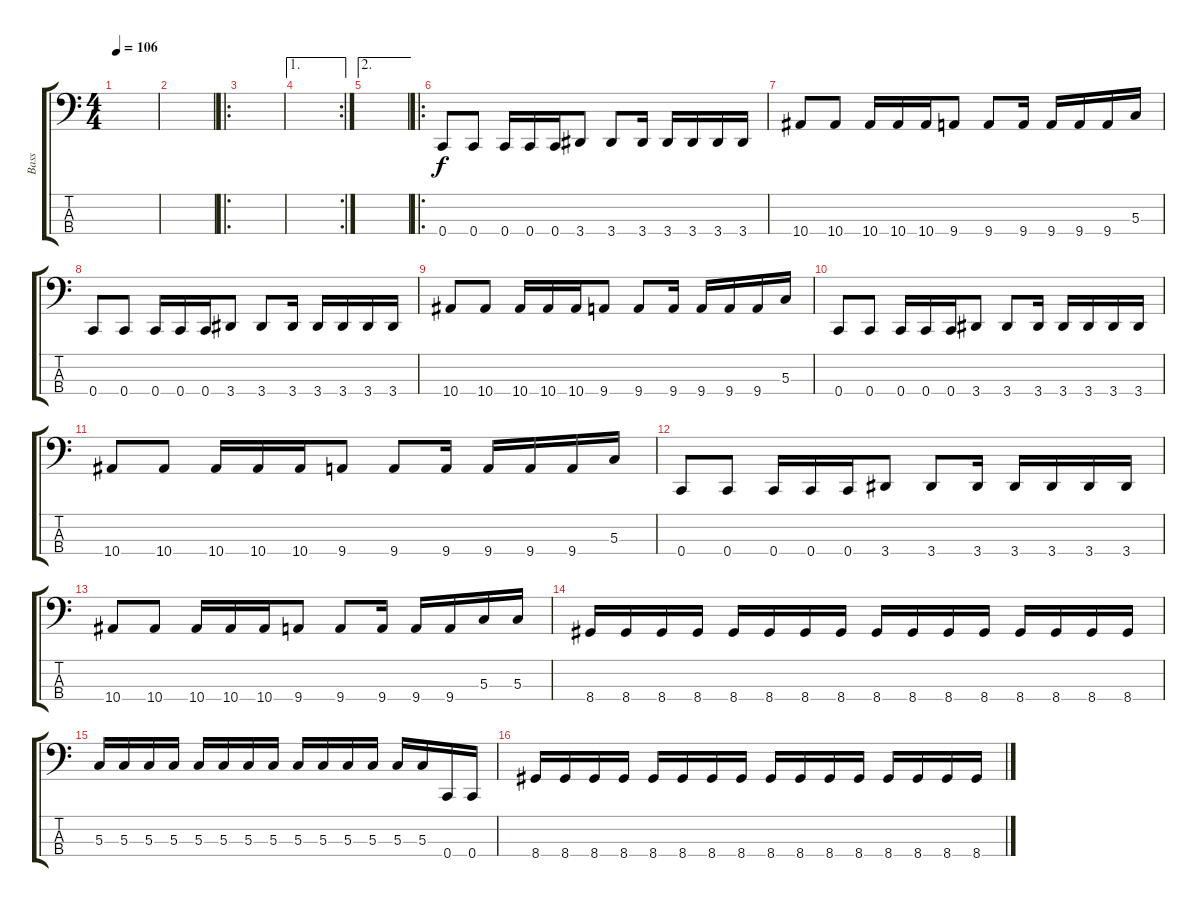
\track ("Bass" "Bass") {instrument electricbassfinger}
\staff {score tabs}
\tuning (F2 C2 G1 C1) {hide}
\ts (4 4)
\tempo 106
\clef f4
\ks c
|
|
\ro
|
\ae 1
\rc 2
|
\ae 2
|
\ro
0.4.8 0.4.8 0.4.16 0.4.16 0.4.16 3.4.8 3.4.8 3.4.16 3.4.16 3.4.16 3.4.16 3.4.16 |
10.4.8 10.4.8 10.4.16 10.4.16 10.4.16 9.4.8 9.4.8 9.4.16 9.4.16 9.4.16 9.4.16 5.3.16 |
0.4.8 0.4.8 0.4.16 0.4.16 0.4.16 3.4.8 3.4.8 3.4.16 3.4.16 3.4.16 3.4.16 3.4.16 |
10.4.8 10.4.8 10.4.16 10.4.16 10.4.16 9.4.8 9.4.8 9.4.16 9.4.16 9.4.16 9.4.16 5.3.16 |
0.4.8 0.4.8 0.4.16 0.4.16 0.4.16 3.4.8 3.4.8 3.4.16 3.4.16 3.4.16 3.4.16 3.4.16 |
10.4.8 10.4.8 10.4.16 10.4.16 10.4.16 9.4.8 9.4.8 9.4.16 9.4.16 9.4.16 9.4.16 5.3.16 |
0.4.8 0.4.8 0.4.16 0.4.16 0.4.16 3.4.8 3.4.8 3.4.16 3.4.16 3.4.16 3.4.16 3.4.16 |
10.4.8 10.4.8 10.4.16 10.4.16 10.4.16 9.4.8 9.4.8 9.4.16 9.4.16 9.4.16 5.3.16 5.3.16 |
8.4.16 8.4.16 8.4.16 8.4.16 8.4.16 8.4.16 8.4.16 8.4.16 8.4.16 8.4.16 8.4.16 8.4.16 8.4.16 8.4.16 8.4.16 8.4.16 |
5.3.16 5.3.16 5.3.16 5.3.16 5.3.16 5.3.16 5.3.16 5.3.16 5.3.16 5.3.16 5.3.16 5.3.16 5.3.16 5.3.16 0.4.16 0.4.16 |
8.4.16 8.4.16 8.4.16 8.4.16 8.4.16 8.4.16 8.4.16 8.4.16 8.4.16 8.4.16 8.4.16 8.4.16 8.4.16 8.4.16 8.4.16 8.4.16
